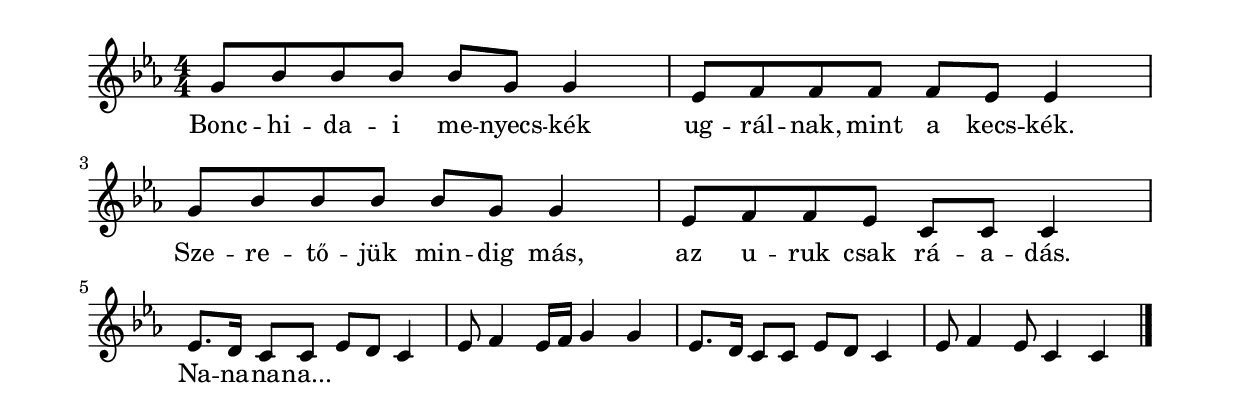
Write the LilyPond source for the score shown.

\paper {
  indent = 0\mm
  line-width = 180\mm
  oddHeaderMarkup = ""
  evenHeaderMarkup = ""
  oddFooterMarkup = ""
  evenFooterMarkup = ""
}

\score{
\relative c' {
\numericTimeSignature
\time 4/4
\key es \major
\tempo ""
g'8[ bes bes bes] bes g g4 | es8[ f f f] f es es4 | g8[ bes bes bes] bes g g4 | es8[ f f es] c c c4 \break | es8. d16 c8 c es d c4 es8 f4 es16 f g4 g | es8. d16 c8 c es d c4 es8 f4 es8 c4 c\bar "|."
} 
\addlyrics {
  Bonc -- hi -- da -- i me -- nyecs -- kék
  ug -- rál -- nak, mint a kecs -- kék.
  Sze -- re -- tő -- jük min -- dig más,
  az u -- ruk csak rá -- a -- dás.
  Na -- na -- na -- na...
  } 

\midi { }
\layout { }
}

\version "2.17.4"